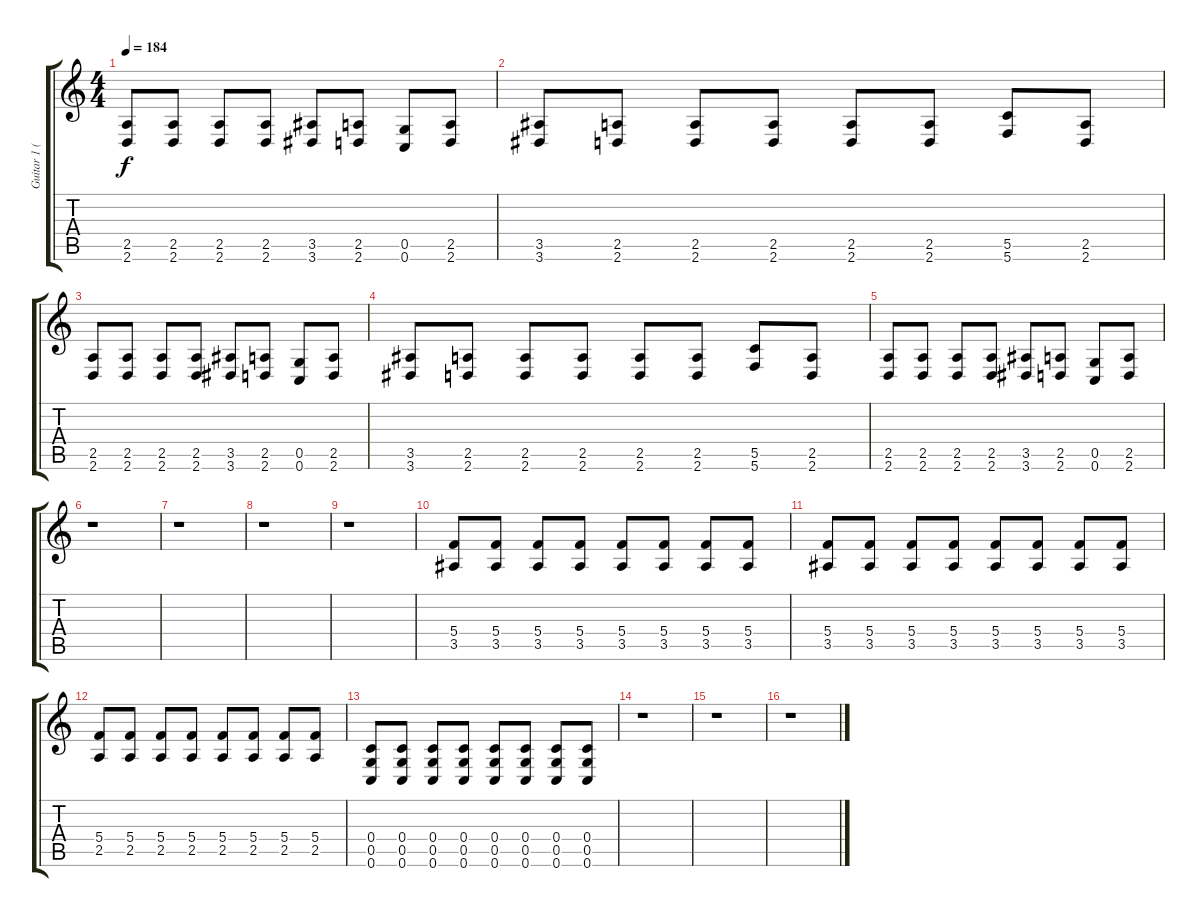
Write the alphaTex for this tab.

\track ("Guitar 1 (Distorted- Tuck)" "Guitar 1 (") {instrument distortionguitar}
\staff {score tabs}
\tuning (D4 A3 F3 C3 G2 C2) {hide}
\ts (4 4)
\tempo 184
\clef g2
\ks c
(2.5 2.6).8{dy f} (2.5 2.6).8 (2.5 2.6).8 (2.5 2.6).8 (3.5 3.6).8 (2.5 2.6).8 (0.5 0.6).8 (2.5 2.6).8 |
(3.5 3.6).8 (2.5 2.6).8 (2.5 2.6).8 (2.5 2.6).8 (2.5 2.6).8 (2.5 2.6).8 (5.5 5.6).8 (2.5 2.6).8 |
(2.5 2.6).8 (2.5 2.6).8 (2.5 2.6).8 (2.5 2.6).8 (3.5 3.6).8 (2.5 2.6).8 (0.5 0.6).8 (2.5 2.6).8 |
(3.5 3.6).8 (2.5 2.6).8 (2.5 2.6).8 (2.5 2.6).8 (2.5 2.6).8 (2.5 2.6).8 (5.5 5.6).8 (2.5 2.6).8 |
(2.5 2.6).8 (2.5 2.6).8 (2.5 2.6).8 (2.5 2.6).8 (3.5 3.6).8 (2.5 2.6).8 (0.5 0.6).8 (2.5 2.6).8 |
r.1 |
r.1 |
r.1 |
r.1 |
(5.4 3.5).8 (5.4 3.5).8 (5.4 3.5).8 (5.4 3.5).8 (5.4 3.5).8 (5.4 3.5).8 (5.4 3.5).8 (5.4 3.5).8 |
(5.4 3.5).8 (5.4 3.5).8 (5.4 3.5).8 (5.4 3.5).8 (5.4 3.5).8 (5.4 3.5).8 (5.4 3.5).8 (5.4 3.5).8 |
(5.4 2.5).8 (5.4 2.5).8 (5.4 2.5).8 (5.4 2.5).8 (5.4 2.5).8 (5.4 2.5).8 (5.4 2.5).8 (5.4 2.5).8 |
(0.4 0.5 0.6).8 (0.4 0.5 0.6).8 (0.4 0.5 0.6).8 (0.4 0.5 0.6).8 (0.4 0.5 0.6).8 (0.4 0.5 0.6).8 (0.4 0.5 0.6).8 (0.4 0.5 0.6).8 |
r.1 |
r.1 |
r.1
